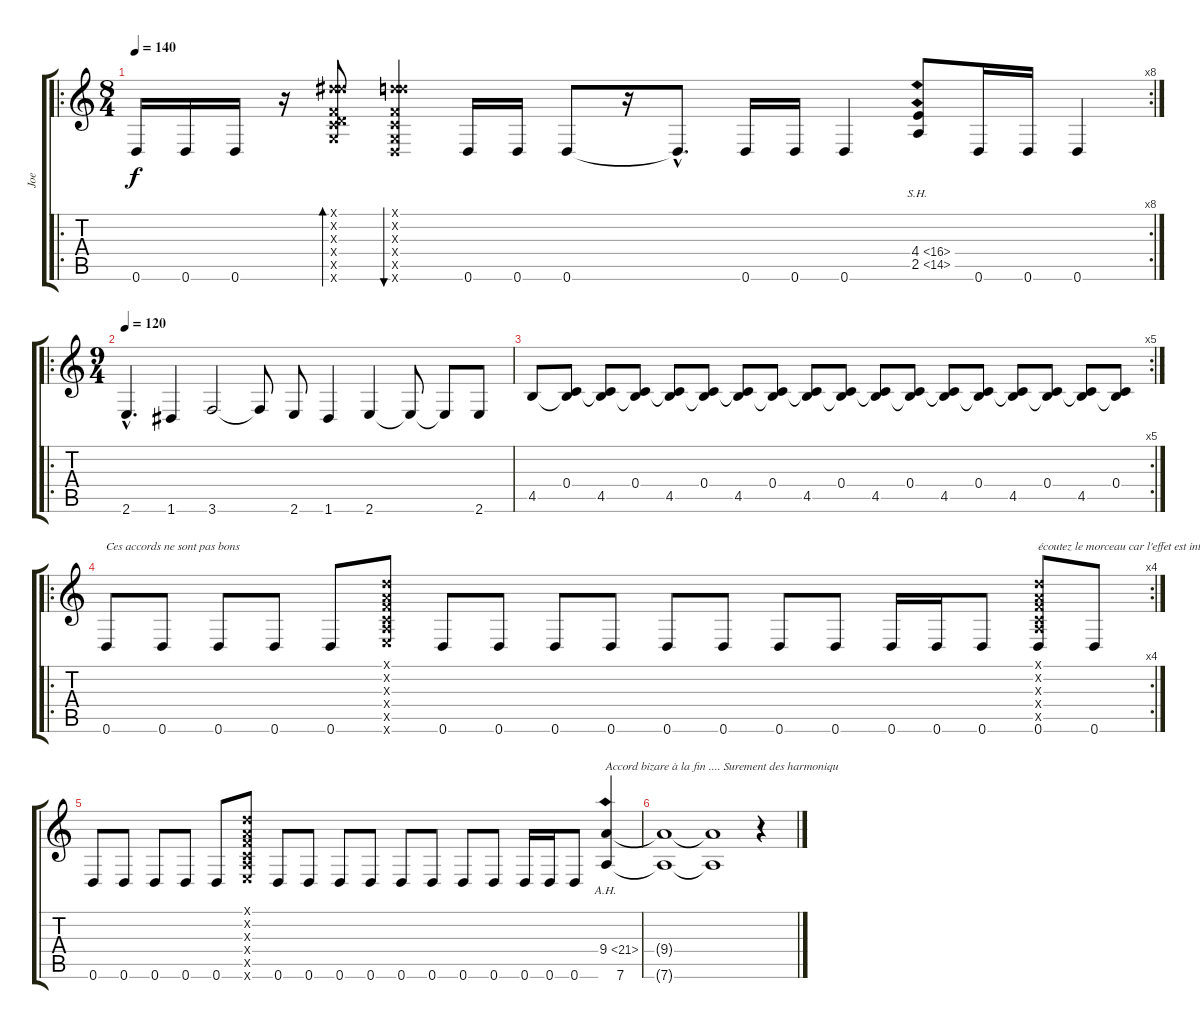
\track ("Joe" "Joe") {instrument overdrivenguitar}
\staff {score tabs}
\tuning (D4 A3 F3 C3 G2 D2) {hide}
\ro
\rc 8
\ts (8 4)
\tempo 140
\clef g2
\ks c
0.6.16{dy f balance 16} 0.6.16 0.6.16 r.16 (0.1{x} 6.2{x} 0.3{x} 0.4{x} 0.5{x} 12.6{x}).8{bd 480} (0.1{x} 5.2{x} 0.3{x} 0.4{x} 0.5{x} 0.6{x}).4{bu 480} 0.6.16 0.6.16 0.6.8 r.16 0.6{hac t}.8{d} 0.6.16 0.6.16 0.6.4 (4.4{sh 12} 2.5{sh 12}).8 0.6.16 0.6.16 0.6.4 |
\ro
\ts (9 4)
\tempo 120
2.6{hac}.4{d} 1.6.4 3.6.2 3.6{t}.8 2.6.8 1.6.4 2.6.4 2.6{t}.8 2.6{t}.8 2.6.8 |
\rc 5
4.5.8 (0.4 4.5{t}).8 (0.4{t} 4.5).8 (0.4 4.5{t}).8 (0.4{t} 4.5).8 (0.4 4.5{t}).8 (0.4{t} 4.5).8 (0.4 4.5{t}).8 (0.4{t} 4.5).8 (0.4 4.5{t}).8 (0.4{t} 4.5).8 (0.4 4.5{t}).8 (0.4{t} 4.5).8 (0.4 4.5{t}).8 (0.4{t} 4.5).8 (0.4 4.5{t}).8 (0.4{t} 4.5).8 (0.4 4.5{t}).8 |
\ro
\rc 4
0.6.8{txt "Ces accords ne sont pas bons"} 0.6.8 0.6.8 0.6.8 0.6.8 (0.1{x} 0.2{x} 0.3{x} 0.4{x} 2.5{x} 2.6{x}).8 0.6.8 0.6.8 0.6.8 0.6.8 0.6.8 0.6.8 0.6.8 0.6.8 0.6.16 0.6.16 0.6.8 (0.1{x} 0.2{x} 0.3{x} 0.4{x} 2.5{x} 0.6).8{txt "écoutez le morceau car l'effet est intraduisible"} 0.6.8 |
0.6.8 0.6.8 0.6.8 0.6.8 0.6.8 (0.1{x} 0.2{x} 0.3{x} 0.4{x} 2.5{x} 2.6{x}).8 0.6.8 0.6.8 0.6.8 0.6.8 0.6.8 0.6.8 0.6.8 0.6.8 0.6.16 0.6.16 0.6.8 (9.4{ah 12} 7.6).4{txt "Accord bizare à la fin .... Surement des harmoniqu"} |
(9.4{t} 7.6{t}).1{volume 0} (9.4{t} 7.6{t}).1 r.4
